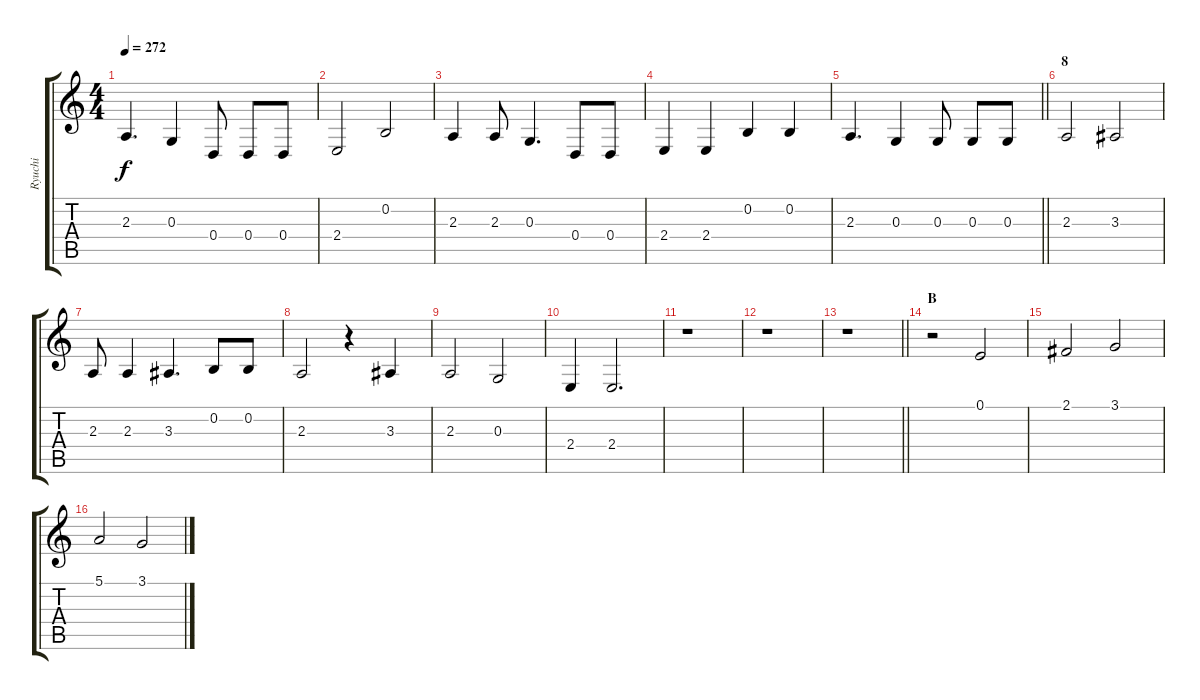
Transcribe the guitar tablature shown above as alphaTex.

\track ("Ryuchi" "Ryuchi") {instrument synthvoice}
\staff {score tabs}
\tuning (E4 B3 G3 D3 A2 E2) {hide}
\ts (4 4)
\tempo 272
\clef g2
\ks c
2.3.4{d dy f} 0.3.4 0.4.8 0.4.8 0.4.8 |
2.4.2 0.2.2 |
2.3.4 2.3.8 0.3.4{d} 0.4.8 0.4.8 |
2.4.4 2.4.4 0.2.4 0.2.4 |
\barLineRight lightlight
2.3.4{d} 0.3.4 0.3.8 0.3.8 0.3.8 |
\section ("" "8")
2.3.2 3.3.2 |
2.3.8 2.3.4 3.3.4{d} 0.2.8 0.2.8 |
2.3.2 r.4 3.3.4 |
2.3.2 0.3.2 |
2.4.4 2.4.2{d} |
r.1 |
r.1 |
\barLineRight lightlight
r.1 |
\section ("" "B")
r.2 0.1.2 |
2.1.2 3.1.2 |
5.1.2 3.1.2
